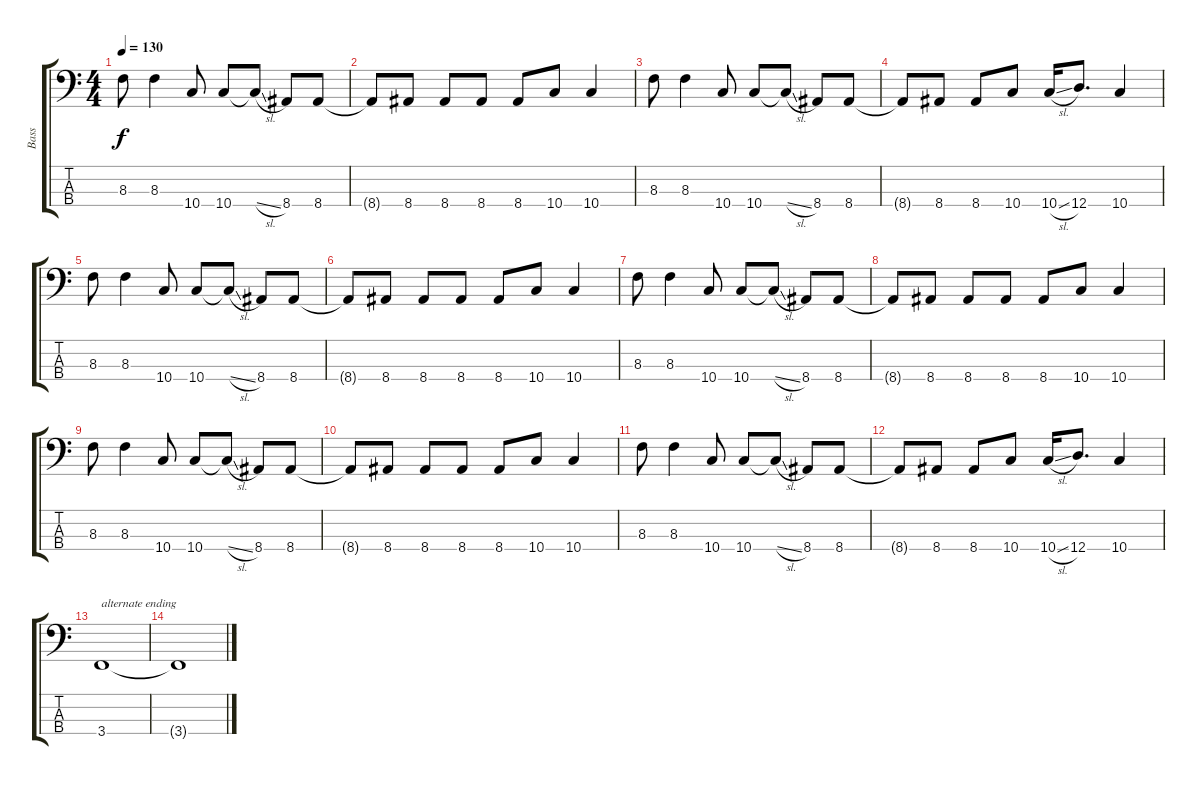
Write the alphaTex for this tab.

\track ("Bass" "Bass") {instrument electricbassfinger}
\staff {score tabs}
\tuning (G2 D2 A1 D1) {hide}
\ts (4 4)
\tempo 130
\clef f4
\ks c
8.3.8{dy f} 8.3.4 10.4.8 10.4.8 10.4{sl t}.8 8.4.8 8.4.8 |
8.4{t}.8 8.4.8 8.4.8 8.4.8 8.4.8 10.4.8 10.4.4 |
8.3.8 8.3.4 10.4.8 10.4.8 10.4{sl t}.8 8.4.8 8.4.8 |
8.4{t}.8 8.4.8 8.4.8 10.4.8 10.4{sl}.16 12.4.8{d} 10.4.4 |
8.3.8 8.3.4 10.4.8 10.4.8 10.4{sl t}.8 8.4.8 8.4.8 |
8.4{t}.8 8.4.8 8.4.8 8.4.8 8.4.8 10.4.8 10.4.4 |
8.3.8 8.3.4 10.4.8 10.4.8 10.4{sl t}.8 8.4.8 8.4.8 |
8.4{t}.8 8.4.8 8.4.8 8.4.8 8.4.8 10.4.8 10.4.4 |
8.3.8 8.3.4 10.4.8 10.4.8 10.4{sl t}.8 8.4.8 8.4.8 |
8.4{t}.8 8.4.8 8.4.8 8.4.8 8.4.8 10.4.8 10.4.4 |
8.3.8 8.3.4 10.4.8 10.4.8 10.4{sl t}.8 8.4.8 8.4.8 |
8.4{t}.8 8.4.8 8.4.8 10.4.8 10.4{sl}.16 12.4.8{d} 10.4.4 |
3.4.1{txt "alternate ending"} |
3.4{t}.1
